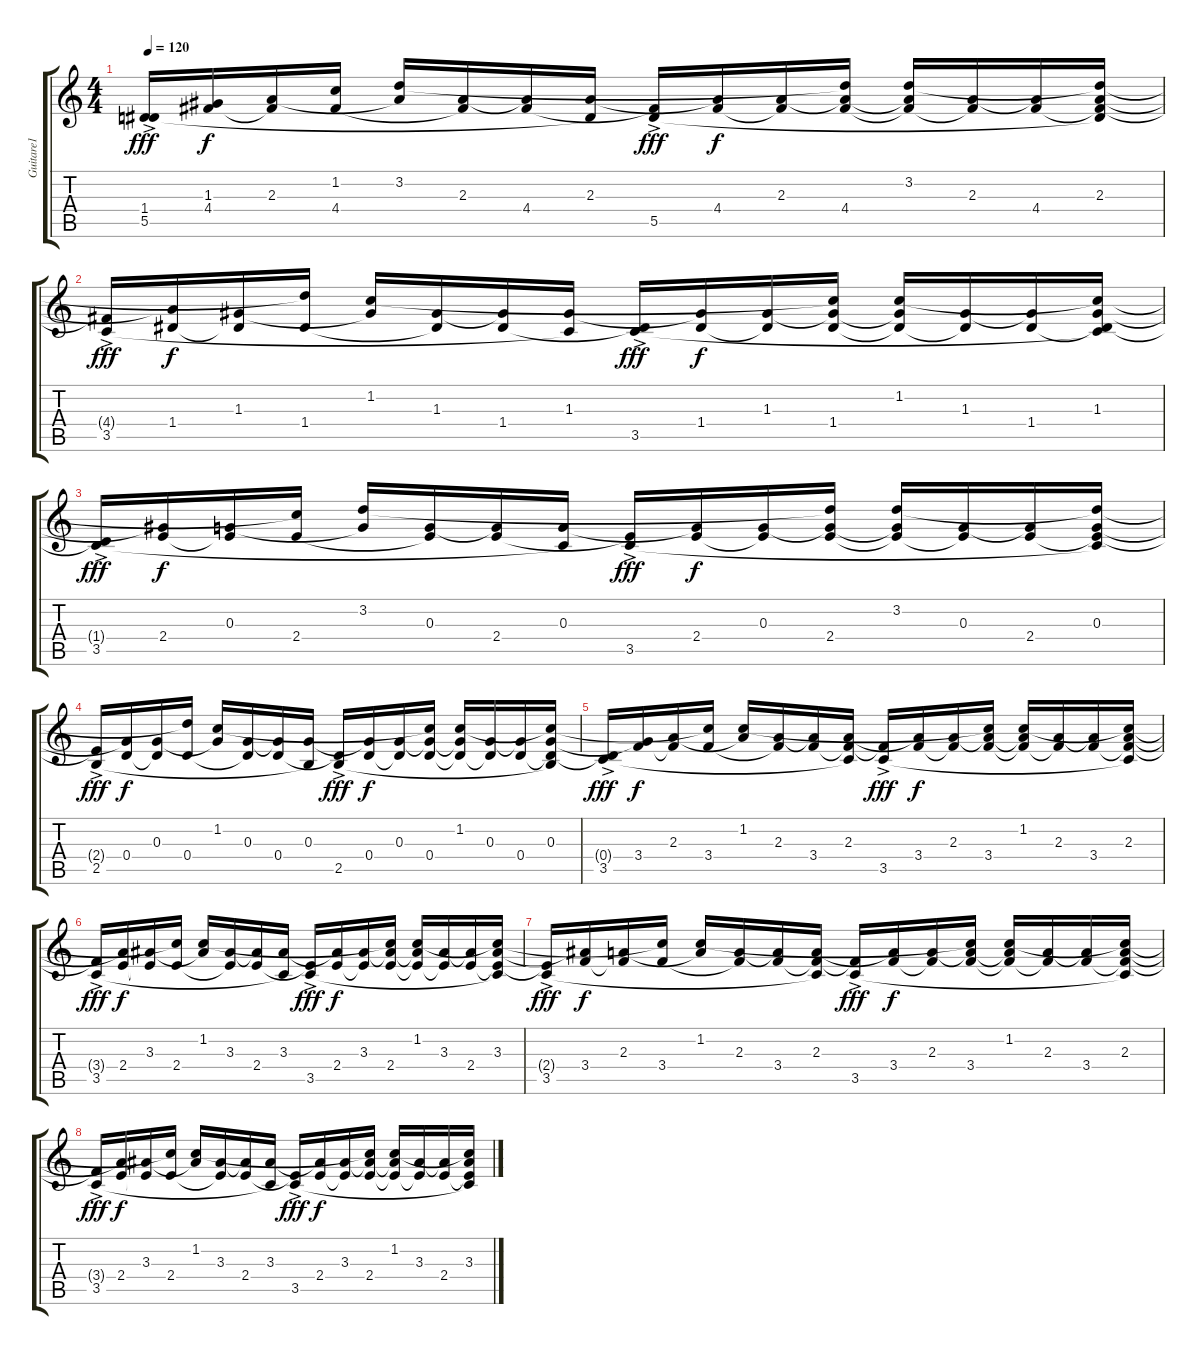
\track ("Guitare1" "Guitare1") {instrument acousticguitarsteel}
\staff {score tabs}
\tuning (E4 B3 G3 D3 A2 E2) {hide}
\ts (4 4)
\tempo 120
\clef g2
\ks c
(1.4{t} 5.5{ac}).16{dy fff} (1.3{t} 4.4).16{dy f} (2.3 4.4{t}).16 (1.2{t} 4.4).16 (3.2 2.3{t}).16 (2.3 4.4{t}).16 (2.3{t} 4.4).16 (2.3 5.5{t}).16 (4.4{t} 5.5{ac}).16{dy fff} (2.3{t} 4.4).16{dy f} (2.3 4.4{t}).16 (3.2{t} 2.3{t} 4.4).16 (3.2 2.3{t} 4.4{t}).16 (2.3 4.4{t}).16 (2.3{t} 4.4).16 (3.2{t} 2.3 4.4{t} 5.5{t}).16 |
(4.4{t} 3.5{ac}).16{dy fff} (2.3{t} 1.4).16{dy f} (1.3 1.4{t}).16 (3.2{t} 1.4).16 (1.2 1.3{t}).16 (1.3 1.4{t}).16 (1.3{t} 1.4).16 (1.3 3.5{t}).16 (1.4{t} 3.5{ac}).16{dy fff} (1.3{t} 1.4).16{dy f} (1.3 1.4{t}).16 (1.2{t} 1.3{t} 1.4).16 (1.2 1.3{t} 1.4{t}).16 (1.3 1.4{t}).16 (1.3{t} 1.4).16 (1.2{t} 1.3 1.4{t} 3.5{t}).16 |
(1.4{t} 3.5{ac}).16{dy fff} (1.3{t} 2.4).16{dy f} (0.3 2.4{t}).16 (1.2{t} 2.4).16 (3.2 0.3{t}).16 (0.3 2.4{t}).16 (0.3{t} 2.4).16 (0.3 3.5{t}).16 (2.4{t} 3.5{ac}).16{dy fff} (0.3{t} 2.4).16{dy f} (0.3 2.4{t}).16 (3.2{t} 0.3{t} 2.4).16 (3.2 0.3{t} 2.4{t}).16 (0.3 2.4{t}).16 (0.3{t} 2.4).16 (3.2{t} 0.3 2.4{t} 3.5{t}).16 |
(2.4{t} 2.5{ac}).16{dy fff} (0.3{t} 0.4).16{dy f} (0.3 0.4{t}).16 (3.2{t} 0.4).16 (1.2 0.3{t}).16 (0.3 0.4{t}).16 (0.3{t} 0.4).16 (0.3 2.5{t}).16 (0.4{t} 2.5{ac}).16{dy fff} (0.3{t} 0.4).16{dy f} (0.3 0.4{t}).16 (1.2{t} 0.3{t} 0.4).16 (1.2 0.3{t} 0.4{t}).16 (0.3 0.4{t}).16 (0.3{t} 0.4).16 (1.2{t} 0.3 0.4{t} 2.5{t}).16 |
(0.4{t} 3.5{ac}).16{dy fff} (0.3{t} 3.4).16{dy f} (2.3 3.4{t}).16 (1.2{t} 3.4).16 (1.2 2.3{t}).16 (2.3 3.4{t}).16 (2.3{t} 3.4).16 (2.3 3.4{t} 3.5{t}).16 (3.4{t} 3.5{ac}).16{dy fff} (2.3{t} 3.4).16{dy f} (2.3 3.4{t}).16 (1.2{t} 2.3{t} 3.4).16 (1.2 2.3{t} 3.4{t}).16 (2.3 3.4{t}).16 (2.3{t} 3.4).16 (1.2{t} 2.3 3.4{t} 3.5{t}).16 |
(3.4{t} 3.5{ac}).16{dy fff} (2.3{t} 2.4).16{dy f} (3.3 2.4{t}).16 (1.2{t} 2.4).16 (1.2 3.3{t}).16 (3.3 2.4{t}).16 (3.3{t} 2.4).16 (3.3 3.5{t}).16 (2.4{t} 3.5{ac}).16{dy fff} (3.3{t} 2.4).16{dy f} (3.3 2.4{t}).16 (1.2{t} 3.3{t} 2.4).16 (1.2 3.3{t} 2.4{t}).16 (3.3 2.4{t}).16 (3.3{t} 2.4).16 (1.2{t} 3.3 2.4{t} 3.5{t}).16 |
(2.4{t} 3.5{ac}).16{dy fff} (3.3{t} 3.4).16{dy f} (2.3 3.4{t}).16 (1.2{t} 3.4).16 (1.2 2.3{t}).16 (2.3 3.4{t}).16 (2.3{t} 3.4).16 (2.3 3.4{t} 3.5{t}).16 (3.4{t} 3.5{ac}).16{dy fff} (2.3{t} 3.4).16{dy f} (2.3 3.4{t}).16 (1.2{t} 2.3{t} 3.4).16 (1.2 2.3{t} 3.4{t}).16 (2.3 3.4{t}).16 (2.3{t} 3.4).16 (1.2{t} 2.3 3.4{t} 3.5{t}).16 |
(3.4{t} 3.5{ac}).16{dy fff} (2.3{t} 2.4).16{dy f} (3.3 2.4{t}).16 (1.2{t} 2.4).16 (1.2 3.3{t}).16 (3.3 2.4{t}).16 (3.3{t} 2.4).16 (3.3 3.5{t}).16 (2.4{t} 3.5{ac}).16{dy fff} (3.3{t} 2.4).16{dy f} (3.3 2.4{t}).16 (1.2{t} 3.3{t} 2.4).16 (1.2 3.3{t} 2.4{t}).16 (3.3 2.4{t}).16 (3.3{t} 2.4).16 (1.2{t} 3.3 2.4{t} 3.5{t}).16
